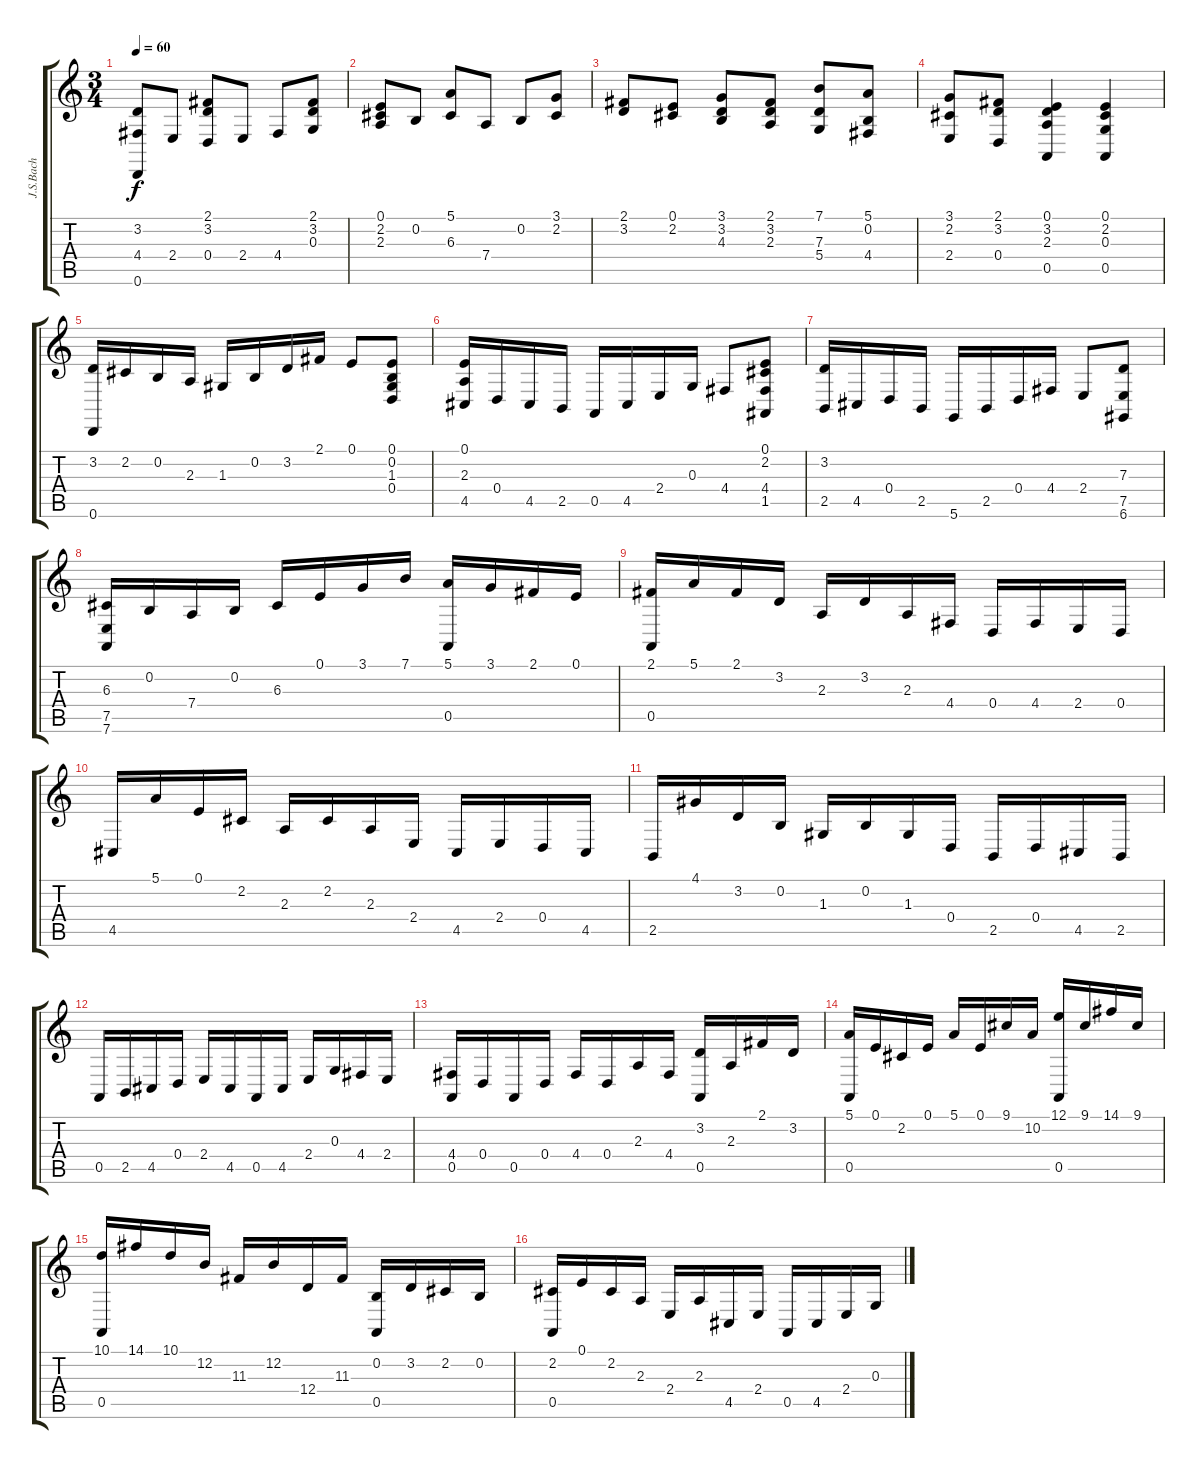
\track ("J.S.Bach" "J.S.Bach") {instrument acousticgrandpiano}
\staff {score tabs}
\tuning (E4 B3 G3 D3 A2 D2) {hide}
\ts (3 4)
\tempo 60
\clef g2
\ks c
(3.2 4.4 0.6).8{dy f} 2.4.8 (2.1 3.2 0.4).8 2.4.8 4.4.8 (2.1 3.2 0.3).8 |
(0.1 2.2 2.3).8 0.2.8 (5.1 6.3).8 7.4.8 0.2.8 (3.1 2.2).8 |
(2.1 3.2).8 (0.1 2.2).8 (3.1 3.2 4.3).8 (2.1 3.2 2.3).8 (7.1 7.3 5.4).8 (5.1 0.2 4.4).8 |
(3.1 2.2 2.4).8 (2.1 3.2 0.4).8 (0.1 3.2 2.3 0.5).4 (0.1 2.2 0.3 0.5).4 |
(3.2 0.6).16 2.2.16 0.2.16 2.3.16 1.3.16 0.2.16 3.2.16 2.1.16 0.1.8 (0.1 0.2 1.3 0.4).8 |
(0.1 2.3 4.5).16 0.4.16 4.5.16 2.5.16 0.5.16 4.5.16 2.4.16 0.3.16 4.4.8 (0.1 2.2 4.4 1.5).8 |
(3.2 2.5).16 4.5.16 0.4.16 2.5.16 5.6.16 2.5.16 0.4.16 4.4.16 2.4.8 (7.3 7.5 6.6).8 |
(6.3 7.5 7.6).16 0.2.16 7.4.16 0.2.16 6.3.16 0.1.16 3.1.16 7.1.16 (5.1 0.5).16 3.1.16 2.1.16 0.1.16 |
(2.1 0.5).16 5.1.16 2.1.16 3.2.16 2.3.16 3.2.16 2.3.16 4.4.16 0.4.16 4.4.16 2.4.16 0.4.16 |
4.5.16 5.1.16 0.1.16 2.2.16 2.3.16 2.2.16 2.3.16 2.4.16 4.5.16 2.4.16 0.4.16 4.5.16 |
2.5.16 4.1.16 3.2.16 0.2.16 1.3.16 0.2.16 1.3.16 0.4.16 2.5.16 0.4.16 4.5.16 2.5.16 |
0.5.16 2.5.16 4.5.16 0.4.16 2.4.16 4.5.16 0.5.16 4.5.16 2.4.16 0.3.16 4.4.16 2.4.16 |
(4.4 0.5).16 0.4.16 0.5.16 0.4.16 4.4.16 0.4.16 2.3.16 4.4.16 (3.2 0.5).16 2.3.16 2.1.16 3.2.16 |
(5.1 0.5).16 0.1.16 2.2.16 0.1.16 5.1.16 0.1.16 9.1.16 10.2.16 (12.1 0.5).16 9.1.16 14.1.16 9.1.16 |
(10.1 0.5).16 14.1.16 10.1.16 12.2.16 11.3.16 12.2.16 12.4.16 11.3.16 (0.2 0.5).16 3.2.16 2.2.16 0.2.16 |
(2.2 0.5).16 0.1.16 2.2.16 2.3.16 2.4.16 2.3.16 4.5.16 2.4.16 0.5.16 4.5.16 2.4.16 0.3.16
